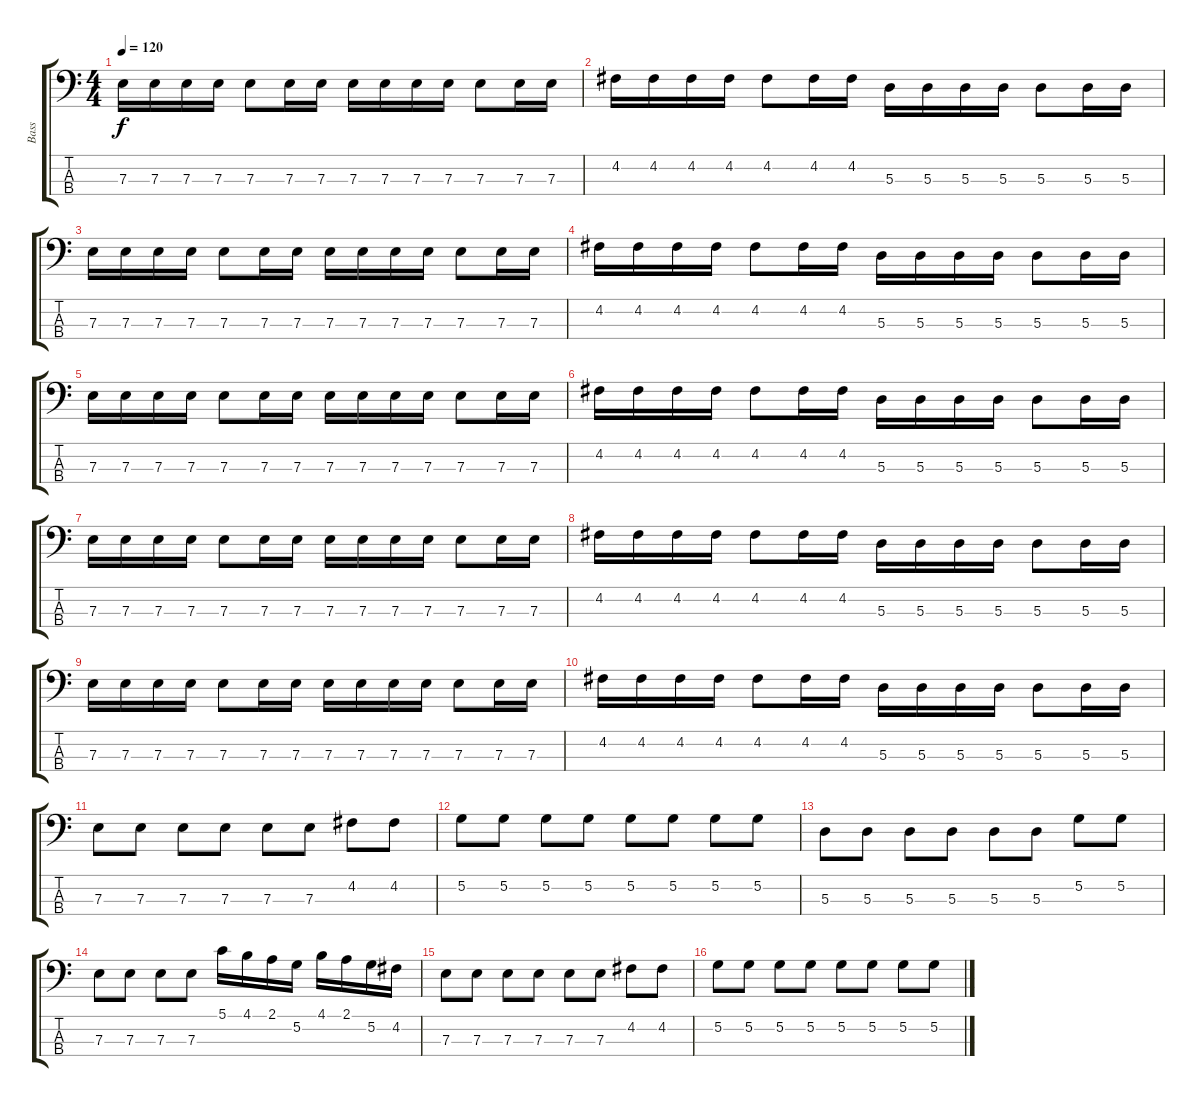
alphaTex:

\track ("Bass" "Bass") {instrument electricbassfinger}
\staff {score tabs}
\tuning (G2 D2 A1 E1) {hide}
\ts (4 4)
\tempo 120
\clef f4
\ks c
7.3.16{dy f} 7.3.16 7.3.16 7.3.16 7.3.8 7.3.16 7.3.16 7.3.16 7.3.16 7.3.16 7.3.16 7.3.8 7.3.16 7.3.16 |
4.2.16 4.2.16 4.2.16 4.2.16 4.2.8 4.2.16 4.2.16 5.3.16 5.3.16 5.3.16 5.3.16 5.3.8 5.3.16 5.3.16 |
7.3.16 7.3.16 7.3.16 7.3.16 7.3.8 7.3.16 7.3.16 7.3.16 7.3.16 7.3.16 7.3.16 7.3.8 7.3.16 7.3.16 |
4.2.16 4.2.16 4.2.16 4.2.16 4.2.8 4.2.16 4.2.16 5.3.16 5.3.16 5.3.16 5.3.16 5.3.8 5.3.16 5.3.16 |
7.3.16 7.3.16 7.3.16 7.3.16 7.3.8 7.3.16 7.3.16 7.3.16 7.3.16 7.3.16 7.3.16 7.3.8 7.3.16 7.3.16 |
4.2.16 4.2.16 4.2.16 4.2.16 4.2.8 4.2.16 4.2.16 5.3.16 5.3.16 5.3.16 5.3.16 5.3.8 5.3.16 5.3.16 |
7.3.16 7.3.16 7.3.16 7.3.16 7.3.8 7.3.16 7.3.16 7.3.16 7.3.16 7.3.16 7.3.16 7.3.8 7.3.16 7.3.16 |
4.2.16 4.2.16 4.2.16 4.2.16 4.2.8 4.2.16 4.2.16 5.3.16 5.3.16 5.3.16 5.3.16 5.3.8 5.3.16 5.3.16 |
7.3.16 7.3.16 7.3.16 7.3.16 7.3.8 7.3.16 7.3.16 7.3.16 7.3.16 7.3.16 7.3.16 7.3.8 7.3.16 7.3.16 |
4.2.16 4.2.16 4.2.16 4.2.16 4.2.8 4.2.16 4.2.16 5.3.16 5.3.16 5.3.16 5.3.16 5.3.8 5.3.16 5.3.16 |
7.3.8 7.3.8 7.3.8 7.3.8 7.3.8 7.3.8 4.2.8 4.2.8 |
5.2.8 5.2.8 5.2.8 5.2.8 5.2.8 5.2.8 5.2.8 5.2.8 |
5.3.8 5.3.8 5.3.8 5.3.8 5.3.8 5.3.8 5.2.8 5.2.8 |
7.3.8 7.3.8 7.3.8 7.3.8 5.1.16 4.1.16 2.1.16 5.2.16 4.1.16 2.1.16 5.2.16 4.2.16 |
7.3.8 7.3.8 7.3.8 7.3.8 7.3.8 7.3.8 4.2.8 4.2.8 |
5.2.8 5.2.8 5.2.8 5.2.8 5.2.8 5.2.8 5.2.8 5.2.8
